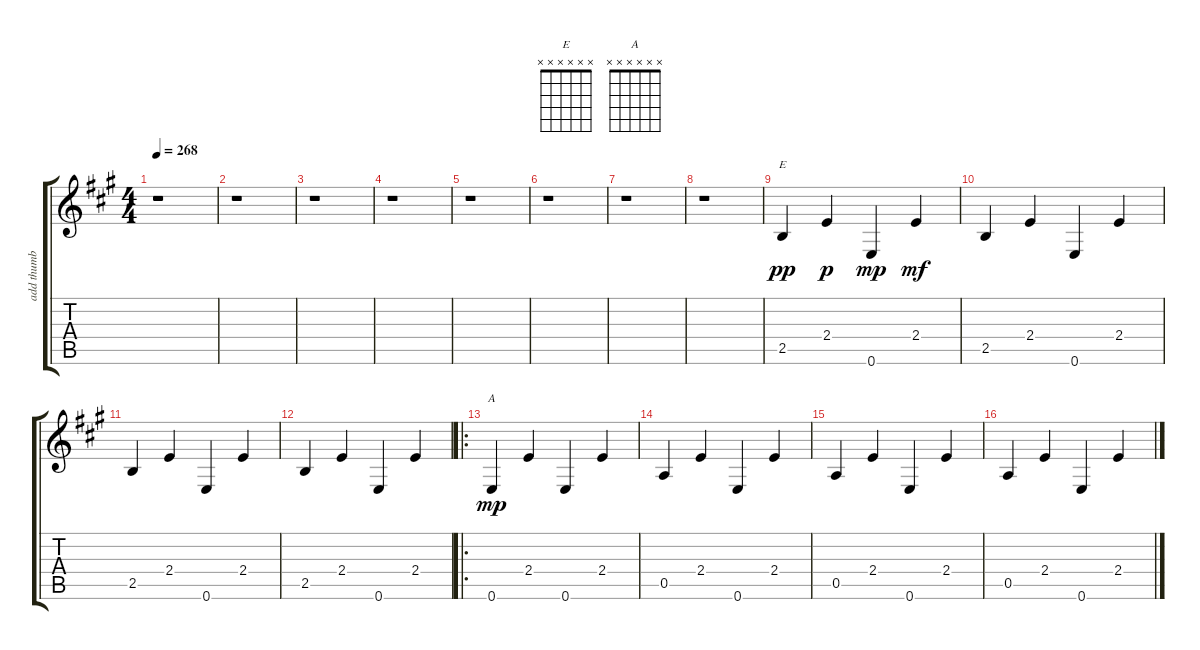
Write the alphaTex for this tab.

\track ("add thumb" "add thumb") {instrument electricguitarjazz}
\staff {score tabs}
\tuning (E4 B3 G3 D3 A2 E2) {hide}
\chord ("E" x x x x x x)
\chord ("A" x x x x x x)
\ts (4 4)
\tempo 268
\clef g2
\ks a
r.1{dy pp} |
r.1 |
r.1 |
r.1 |
r.1 |
r.1 |
r.1 |
r.1 |
2.5.4{ch "E"} 2.4.4{dy p} 0.6.4{dy mp} 2.4.4{dy mf} |
2.5.4 2.4.4 0.6.4 2.4.4 |
2.5.4 2.4.4 0.6.4 2.4.4 |
2.5.4 2.4.4 0.6.4 2.4.4 |
\ro
0.6.4{ch "A" dy mp} 2.4.4 0.6.4 2.4.4 |
0.5.4 2.4.4 0.6.4 2.4.4 |
0.5.4 2.4.4 0.6.4 2.4.4 |
0.5.4 2.4.4 0.6.4 2.4.4
